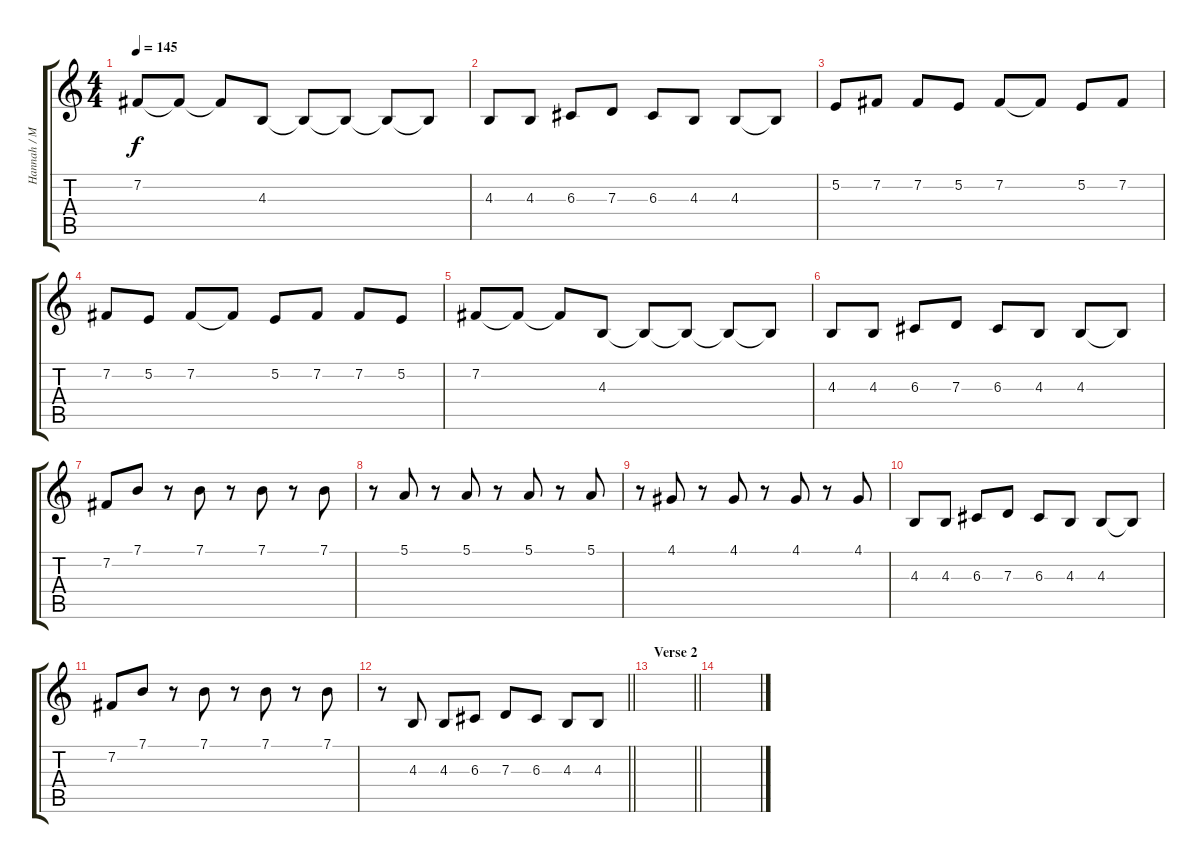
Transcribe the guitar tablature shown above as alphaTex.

\track ("Hannah / Miley" "Hannah / M") {instrument tenorsax}
\staff {score tabs}
\tuning (E4 B3 G3 D3 A2 E2) {hide}
\ts (4 4)
\tempo 145
\clef g2
\ks c
7.2.8{dy f} 7.2{t}.8 7.2{t}.8 4.3.8 4.3{t}.8 4.3{t}.8 4.3{t}.8 4.3{t}.8 |
4.3.8 4.3.8 6.3.8 7.3.8 6.3.8 4.3.8 4.3.8 4.3{t}.8 |
5.2.8 7.2.8 7.2.8 5.2.8 7.2.8 7.2{t}.8 5.2.8 7.2.8 |
7.2.8 5.2.8 7.2.8 7.2{t}.8 5.2.8 7.2.8 7.2.8 5.2.8 |
7.2.8 7.2{t}.8 7.2{t}.8 4.3.8 4.3{t}.8 4.3{t}.8 4.3{t}.8 4.3{t}.8 |
4.3.8 4.3.8 6.3.8 7.3.8 6.3.8 4.3.8 4.3.8 4.3{t}.8 |
7.2.8 7.1.8 r.8 7.1.8 r.8 7.1.8 r.8 7.1.8 |
r.8 5.1.8 r.8 5.1.8 r.8 5.1.8 r.8 5.1.8 |
r.8 4.1.8 r.8 4.1.8 r.8 4.1.8 r.8 4.1.8 |
4.3.8 4.3.8 6.3.8 7.3.8 6.3.8 4.3.8 4.3.8 4.3{t}.8 |
7.2.8 7.1.8 r.8 7.1.8 r.8 7.1.8 r.8 7.1.8 |
\barLineRight lightlight
r.8 4.3.8 4.3.8 6.3.8 7.3.8 6.3.8 4.3.8 4.3.8 |
\section ("" "Verse 2")
\barLineRight lightlight
|
\section ("" "")
